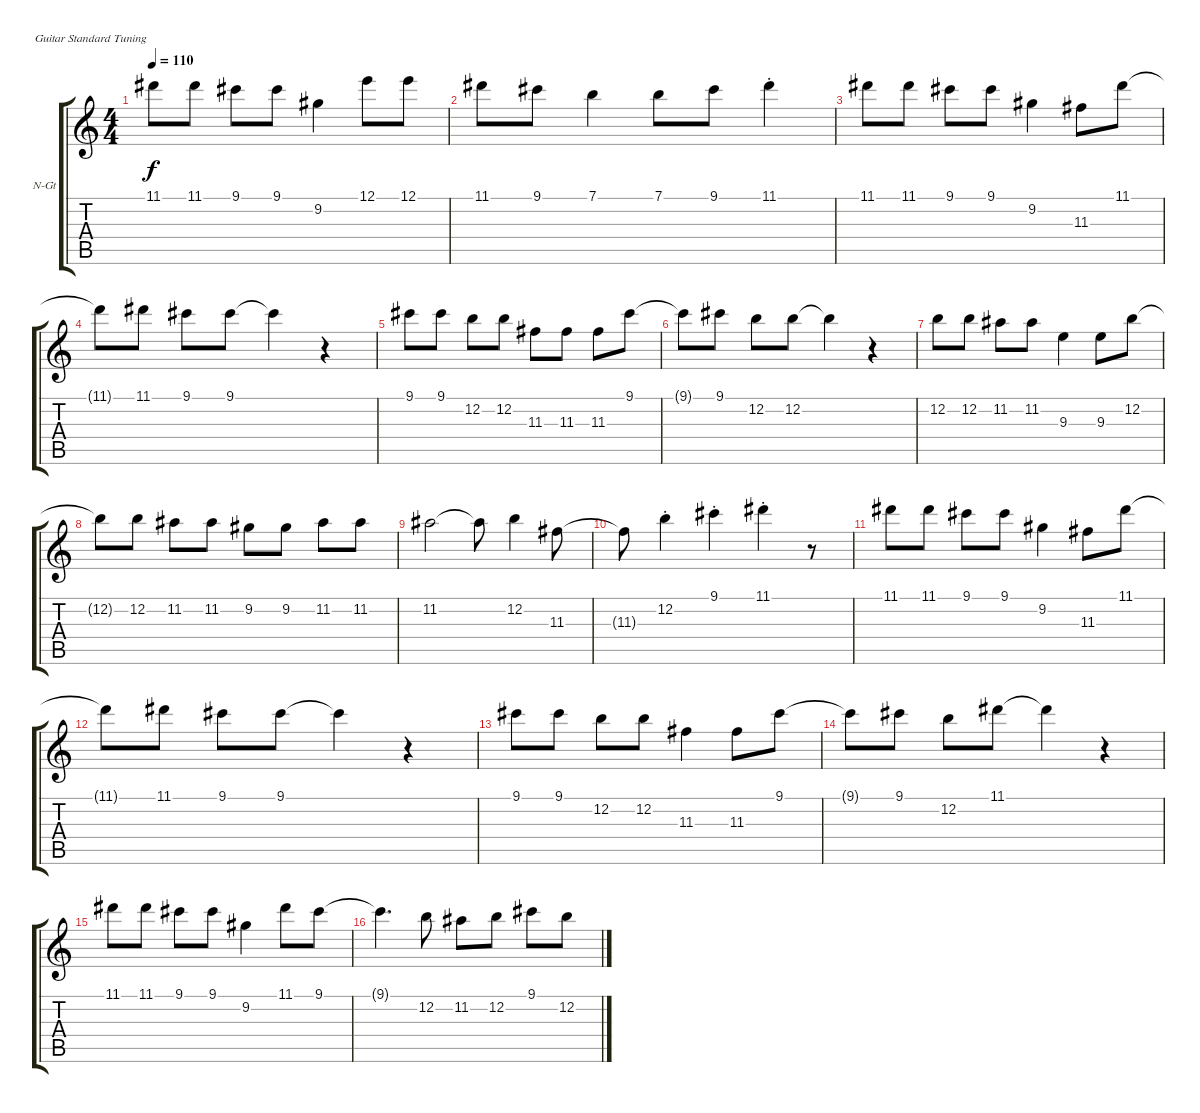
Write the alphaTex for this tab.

\defaultSystemsLayout 4
\bracketExtendMode groupsimilarinstruments
\firstSystemTrackNameOrientation horizontal
\otherSystemsTrackNameOrientation horizontal
\track ("Nylon Guitar" "N-Gt") {instrument acousticguitarnylon}
\staff {score tabs}
\tuning (E4 B3 G3 D3 A2 E2)
\ts (4 4)
\tempo 110
\clef g2
\ks c
11.1.8{dy f} 11.1.8 9.1.8 9.1.8 9.2.4 12.1.8 12.1.8 |
11.1.8 9.1.8 7.1.4 7.1.8 9.1.8 11.1{st}.4 |
11.1.8 11.1.8 9.1.8 9.1.8 9.2.4 11.3.8 11.1.8 |
11.1{t}.8 11.1.8 9.1.8 9.1.8 9.1{t}.4 r.4 |
9.1.8 9.1.8 12.2.8 12.2.8 11.3.8 11.3.8 11.3.8 9.1.8 |
9.1{t}.8 9.1.8 12.2.8 12.2.8 12.2{t}.4 r.4 |
12.2.8 12.2.8 11.2.8 11.2.8 9.3.4 9.3.8 12.2.8 |
12.2{t}.8 12.2.8 11.2.8 11.2.8 9.2.8 9.2.8 11.2.8 11.2.8 |
11.2.2 11.2{t}.8 12.2.4 11.3.8 |
11.3{t}.8 12.2{st}.4 9.1{st}.4 11.1{st}.4 r.8 |
11.1.8 11.1.8 9.1.8 9.1.8 9.2.4 11.3.8 11.1.8 |
11.1{t}.8 11.1.8 9.1.8 9.1.8 9.1{t}.4 r.4 |
9.1.8 9.1.8 12.2.8 12.2.8 11.3.4 11.3.8 9.1.8 |
9.1{t}.8 9.1.8 12.2.8 11.1.8 11.1{t}.4 r.4 |
11.1.8 11.1.8 9.1.8 9.1.8 9.2.4 11.1.8 9.1.8 |
9.1{t}.4{d} 12.2.8 11.2.8 12.2.8 9.1.8 12.2.8
